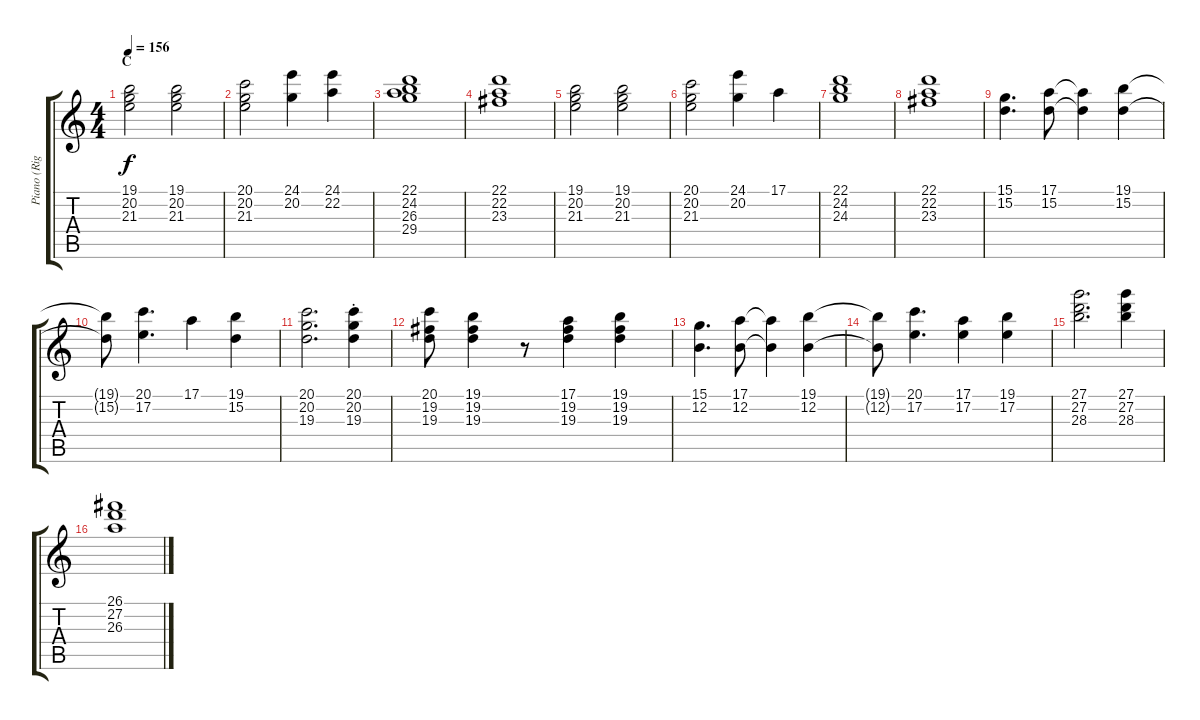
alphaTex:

\track ("Piano (Right Hand)" "Piano (Rig") {instrument acousticgrandpiano}
\staff {score tabs}
\tuning (E4 B3 G3 D3 A2 E2) {hide}
\ts (4 4)
\section ("" "C")
\tempo 156
\clef g2
\ks c
(19.1 20.2 21.3).2{dy f} (19.1 20.2 21.3).2 |
(20.1 20.2 21.3).2 (24.1 20.2).4 (24.1 22.2).4 |
(22.1 24.2 26.3 29.4).1 |
(22.1 22.2 23.3).1 |
(19.1 20.2 21.3).2 (19.1 20.2 21.3).2 |
(20.1 20.2 21.3).2 (24.1 20.2).4 17.1.4 |
(22.1 24.2 24.3).1 |
(22.1 22.2 23.3).1 |
(15.1 15.2).4{d} (17.1 15.2).8 (17.1{t} 15.2{t}).4 (19.1 15.2).4 |
(19.1{t} 15.2{t}).8 (20.1 17.2).4{d} 17.1.4 (19.1 15.2).4 |
(20.1 20.2 19.3).2{d} (20.1{st} 20.2{st} 19.3{st}).4 |
(20.1 19.2 19.3).8 (19.1 19.2 19.3).4 r.8 (17.1 19.2 19.3).4 (19.1 19.2 19.3).4 |
(15.1 12.2).4{d} (17.1 12.2).8 (17.1{t} 12.2{t}).4 (19.1 12.2).4 |
(19.1{t} 12.2{t}).8 (20.1 17.2).4{d} (17.1 17.2).4 (19.1 17.2).4 |
(27.1 27.2 28.3).2{d} (27.1 27.2 28.3).4 |
(26.1 27.2 26.3).1
